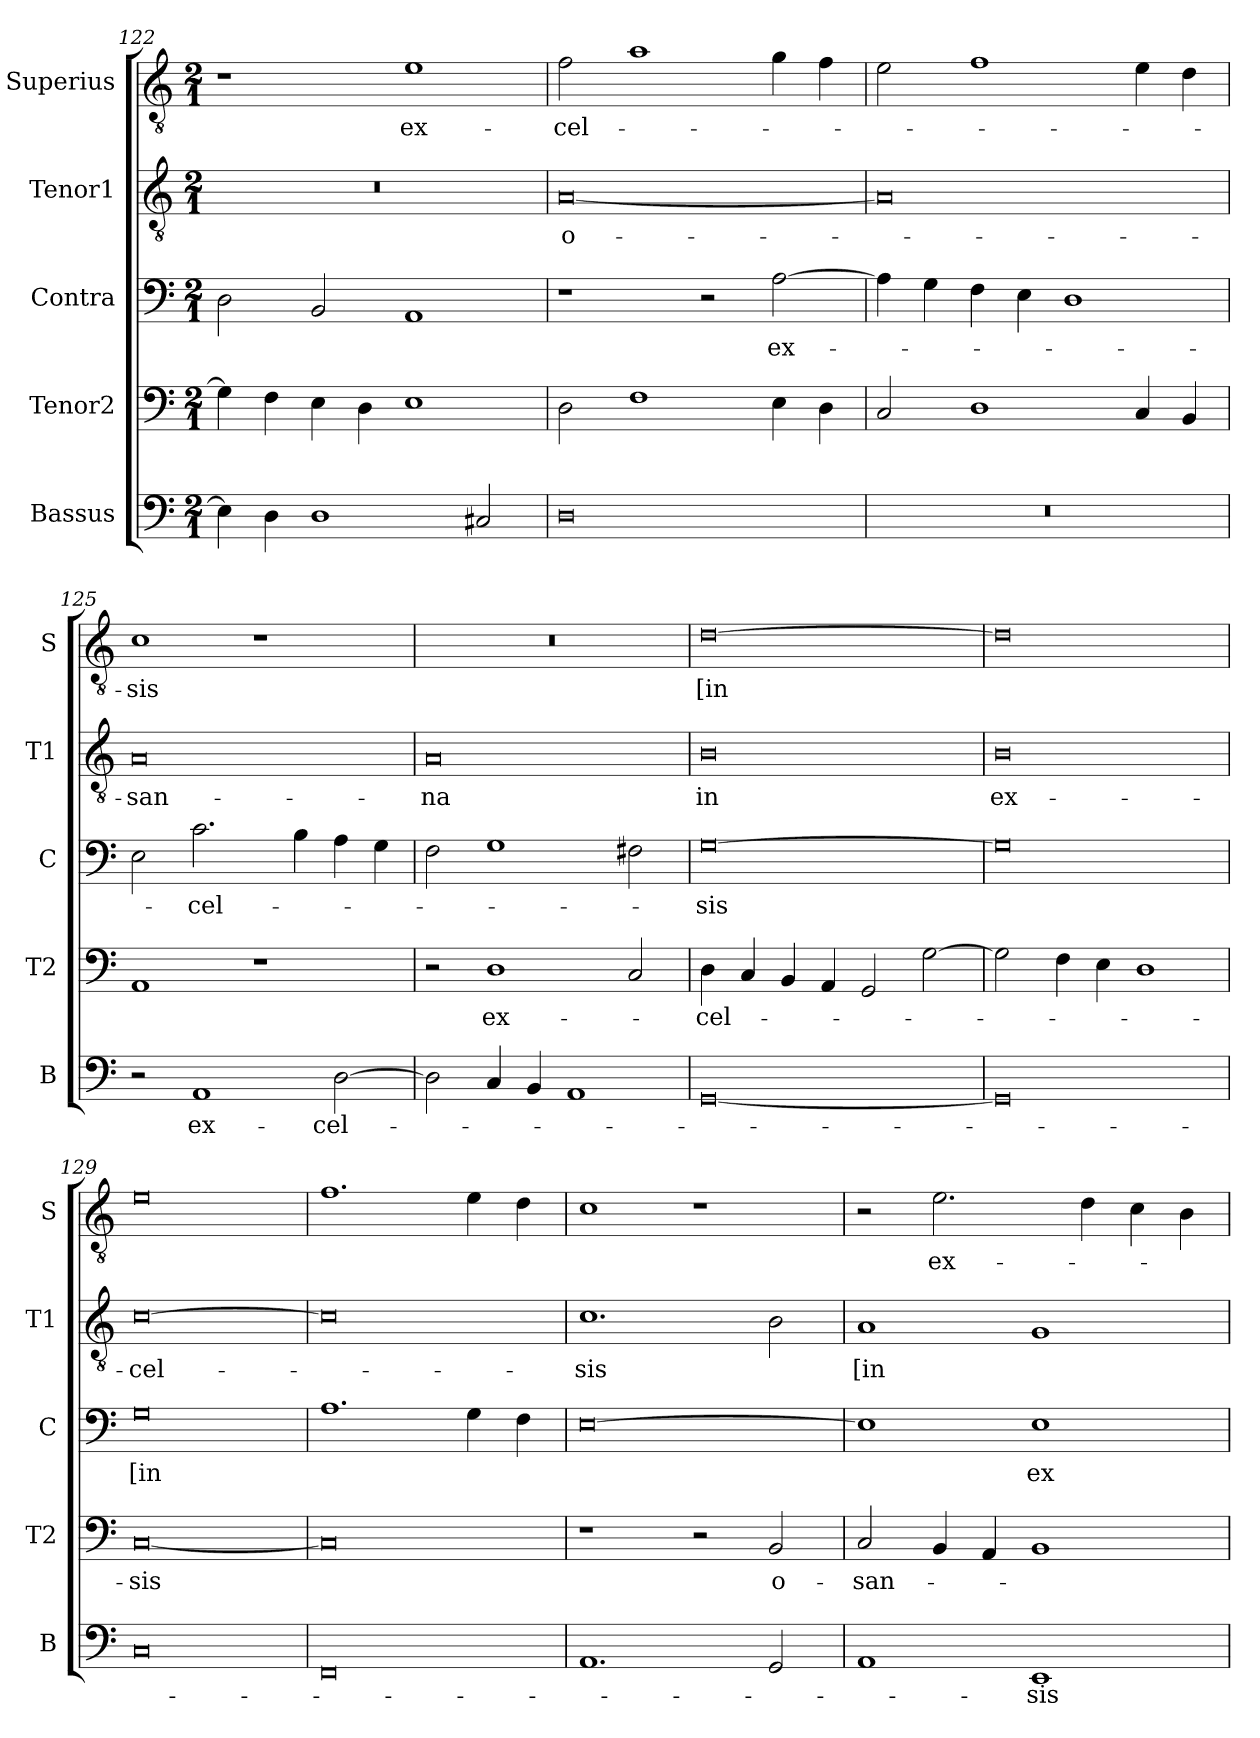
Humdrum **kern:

**kern	**text	**kern	**text	**kern	**text	**kern	**text	**kern	**text
*part5	*part5	*part4	*part4	*part3	*part3	*part2	*part2	*part1	*part1
*staff5	*staff5	*staff4	*staff4	*staff3	*staff3	*staff2	*staff2	*staff1	*staff1
*I"Bassus	*	*I"Tenor2	*	*I"Contra	*	*I"Tenor1	*	*I"Superius	*
*I'B	*	*I'T2	*	*I'C	*	*I'T1	*	*I'S	*
*clefF4	*	*clefF4	*	*clefF4	*	*clefGv2	*	*clefGv2	*
*k[]	*	*k[]	*	*k[]	*	*k[]	*	*k[]	*
*M2/1	*	*M2/1	*	*M2/1	*	*M2/1	*	*M2/1	*
=122	=122	=122	=122	=122	=122	=122	=122	=122	=122
4E\]	.	4G\]	.	2D\	.	0r	.	1r	.
4D\	.	4F\	.	.	.	.	.	.	.
1D	.	4E\	.	2BB/	.	.	.	.	.
.	.	4D\	.	.	.	.	.	.	.
.	.	1E	.	1AA	.	.	.	1e	ex-
2C#X/	.	.	.	.	.	.	.	.	.
=123	=123	=123	=123	=123	=123	=123	=123	=123	=123
0D	.	2D\	.	1r	.	[0A	o-	2f\	-cel-
.	.	1F	.	.	.	.	.	1a	.
.	.	.	.	2r	.	.	.	.	.
.	.	4E\	.	[2A\	ex-	.	.	4g\	.
.	.	4D\	.	.	.	.	.	4f\	.
=124	=124	=124	=124	=124	=124	=124	=124	=124	=124
0r	.	2C/	.	4A\]	.	0A]	.	2e\	.
.	.	.	.	4G\	.	.	.	.	.
.	.	1D	.	4F\	.	.	.	1f	.
.	.	.	.	4E\	.	.	.	.	.
.	.	.	.	1D	.	.	.	.	.
.	.	4C/	.	.	.	.	.	4e\	.
.	.	4BB/	.	.	.	.	.	4d\	.
=125	=125	=125	=125	=125	=125	=125	=125	=125	=125
2r	.	1AA	.	2E\	.	0A	-san-	1c	-sis
1AA	ex-	.	.	2.c\	-cel-	.	.	.	.
.	.	1r	.	.	.	.	.	1r	.
.	.	.	.	4B\	.	.	.	.	.
[2D\	-cel-	.	.	4A\	.	.	.	.	.
.	.	.	.	4G\	.	.	.	.	.
=126	=126	=126	=126	=126	=126	=126	=126	=126	=126
2D\]	.	2r	.	2F\	.	0A	-na	0r	.
4C/	.	1D	ex-	1G	.	.	.	.	.
4BB/	.	.	.	.	.	.	.	.	.
1AA	.	.	.	.	.	.	.	.	.
.	.	2C/	.	2F#X\	.	.	.	.	.
=127	=127	=127	=127	=127	=127	=127	=127	=127	=127
[0GG	.	4D\	-cel-	[0G	-sis	0B	in	[0d	[in
.	.	4C/	.	.	.	.	.	.	.
.	.	4BB/	.	.	.	.	.	.	.
.	.	4AA/	.	.	.	.	.	.	.
.	.	2GG/	.	.	.	.	.	.	.
.	.	[2G\	.	.	.	.	.	.	.
=128	=128	=128	=128	=128	=128	=128	=128	=128	=128
0GG]	.	2G\]	.	0G]	.	0B	ex-	0d]	.
.	.	4F\	.	.	.	.	.	.	.
.	.	4E\	.	.	.	.	.	.	.
.	.	1D	.	.	.	.	.	.	.
=129	=129	=129	=129	=129	=129	=129	=129	=129	=129
0C	.	[0C	-sis	0G	[in	[0c	-cel-	0e	.
=130	=130	=130	=130	=130	=130	=130	=130	=130	=130
0FF	.	0C]	.	1.A	.	0c]	.	1.f	.
.	.	.	.	4G\	.	.	.	4e\	.
.	.	.	.	4F\	.	.	.	4d\	.
=131	=131	=131	=131	=131	=131	=131	=131	=131	=131
1.AA	.	1r	.	[0E	.	1.c	-sis	1c	.
.	.	2r	.	.	.	.	.	1r	.
2GG/	.	2BB/	o-	.	.	2B\	.	.	.
=132	=132	=132	=132	=132	=132	=132	=132	=132	=132
1AA	.	2C/	-san-	1E]	.	1A	[in	2r	.
.	.	4BB/	.	.	.	.	.	2.e\	ex-
.	.	4AA/	.	.	.	.	.	.	.
1EE	-sis	1BB	.	1E	ex-	1G	.	.	.
.	.	.	.	.	.	.	.	4d\	.
.	.	.	.	.	.	.	.	4c\	.
.	.	.	.	.	.	.	.	4B\	.
=	=	=	=	=	=	=	=	=	=
*-	*-	*-	*-	*-	*-	*-	*-	*-	*-
